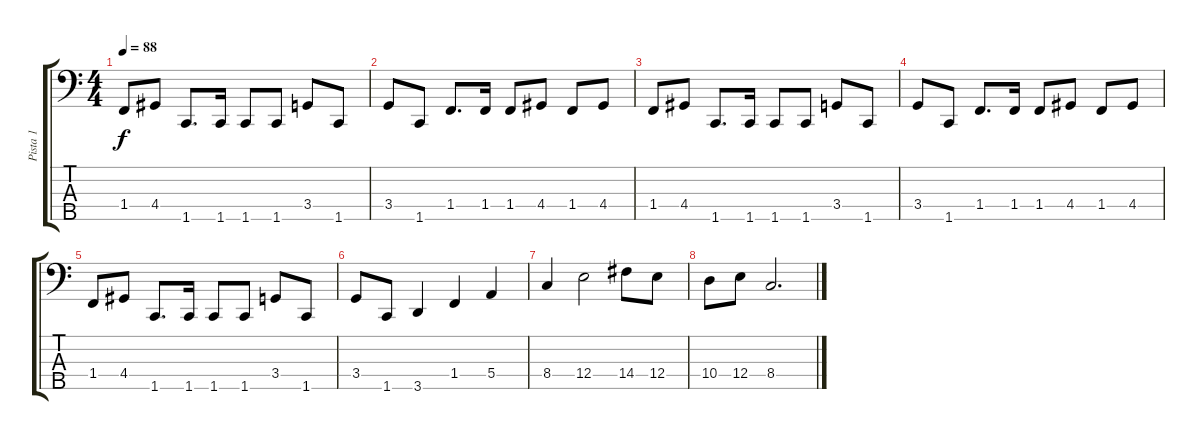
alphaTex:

\track ("Pista 1" "Pista 1") {instrument electricbassfinger}
\staff {score tabs}
\tuning (G2 D2 A1 E1 B0) {hide}
\ts (4 4)
\tempo 88
\clef f4
\ks c
1.4.8{dy f} 4.4.8 1.5.8{d} 1.5.16 1.5.8 1.5.8 3.4.8 1.5.8 |
3.4.8 1.5.8 1.4.8{d} 1.4.16 1.4.8 4.4.8 1.4.8 4.4.8 |
1.4.8 4.4.8 1.5.8{d} 1.5.16 1.5.8 1.5.8 3.4.8 1.5.8 |
3.4.8 1.5.8 1.4.8{d} 1.4.16 1.4.8 4.4.8 1.4.8 4.4.8 |
1.4.8 4.4.8 1.5.8{d} 1.5.16 1.5.8 1.5.8 3.4.8 1.5.8 |
3.4.8 1.5.8 3.5.4 1.4.4 5.4.4 |
8.4.4 12.4.2 14.4.8 12.4.8 |
10.4.8 12.4.8 8.4.2{d}
